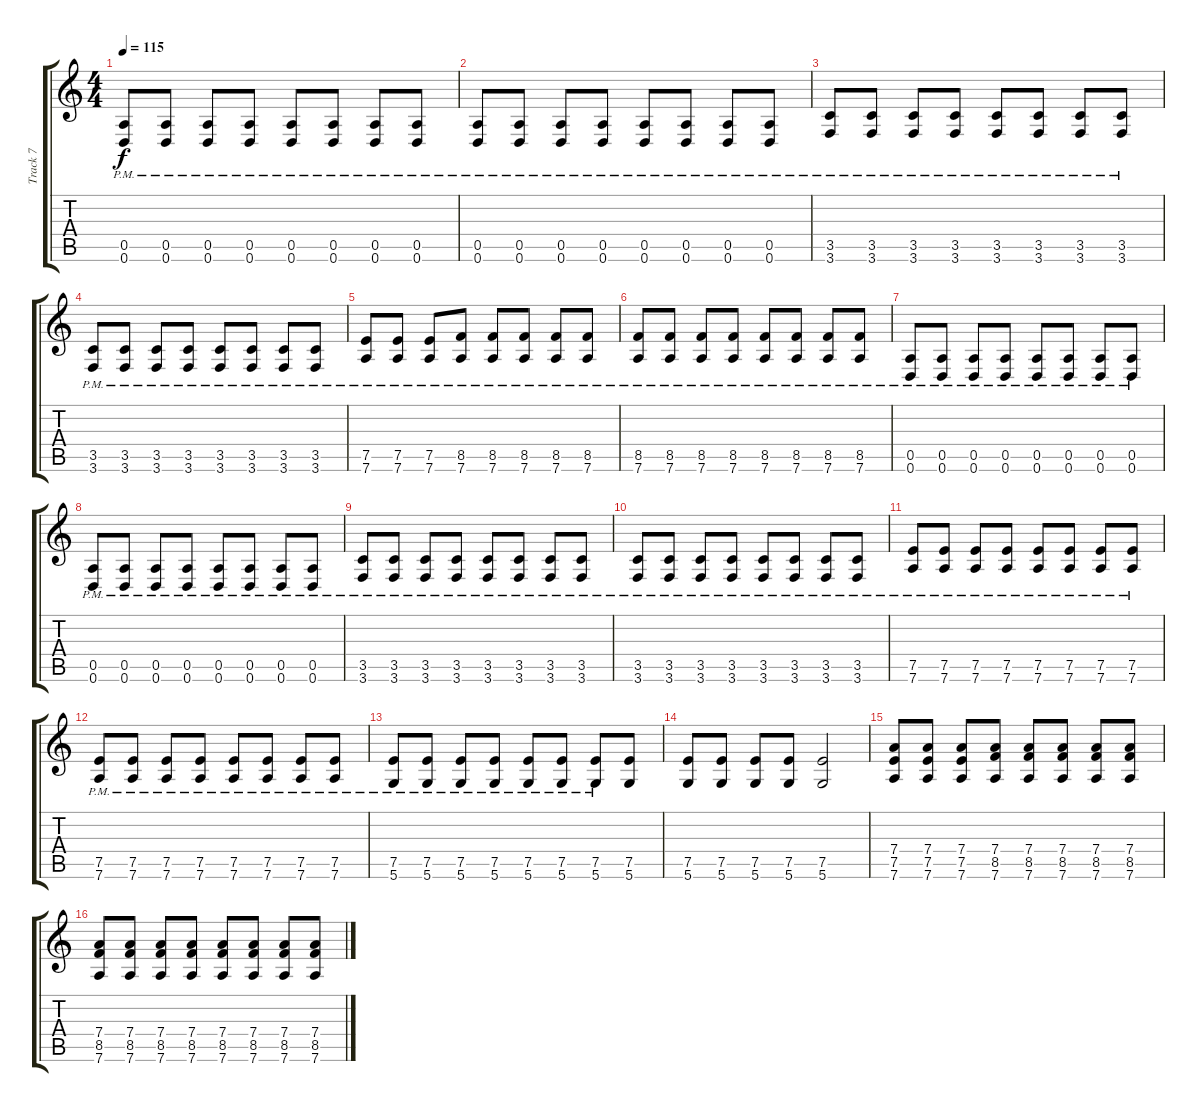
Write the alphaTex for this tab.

\track ("Track 7" "Track 7") {instrument overdrivenguitar}
\staff {score tabs}
\tuning (E4 B3 G3 D3 A2 D2) {hide}
\ts (4 4)
\tempo 115
\clef g2
\ks c
(0.5{pm} 0.6{pm}).8{dy f} (0.5{pm} 0.6{pm}).8 (0.5{pm} 0.6{pm}).8 (0.5{pm} 0.6{pm}).8 (0.5{pm} 0.6{pm}).8 (0.5{pm} 0.6{pm}).8 (0.5{pm} 0.6{pm}).8 (0.5{pm} 0.6{pm}).8 |
(0.5{pm} 0.6{pm}).8 (0.5{pm} 0.6{pm}).8 (0.5{pm} 0.6{pm}).8 (0.5{pm} 0.6{pm}).8 (0.5{pm} 0.6{pm}).8 (0.5{pm} 0.6{pm}).8 (0.5{pm} 0.6{pm}).8 (0.5{pm} 0.6{pm}).8 |
(3.5{pm} 3.6{pm}).8 (3.5{pm} 3.6{pm}).8 (3.5{pm} 3.6{pm}).8 (3.5{pm} 3.6{pm}).8 (3.5{pm} 3.6{pm}).8 (3.5{pm} 3.6{pm}).8 (3.5{pm} 3.6{pm}).8 (3.5{pm} 3.6{pm}).8 |
(3.5{pm} 3.6{pm}).8 (3.5{pm} 3.6{pm}).8 (3.5{pm} 3.6{pm}).8 (3.5{pm} 3.6{pm}).8 (3.5{pm} 3.6{pm}).8 (3.5{pm} 3.6{pm}).8 (3.5{pm} 3.6{pm}).8 (3.5{pm} 3.6{pm}).8 |
(7.5{pm} 7.6{pm}).8 (7.5{pm} 7.6{pm}).8 (7.5{pm} 7.6{pm}).8 (8.5{pm} 7.6{pm}).8 (8.5{pm} 7.6{pm}).8 (8.5{pm} 7.6{pm}).8 (8.5{pm} 7.6{pm}).8 (8.5{pm} 7.6{pm}).8 |
(8.5{pm} 7.6{pm}).8 (8.5{pm} 7.6{pm}).8 (8.5{pm} 7.6{pm}).8 (8.5{pm} 7.6{pm}).8 (8.5{pm} 7.6{pm}).8 (8.5{pm} 7.6{pm}).8 (8.5{pm} 7.6{pm}).8 (8.5{pm} 7.6{pm}).8 |
(0.5{pm} 0.6{pm}).8 (0.5{pm} 0.6{pm}).8 (0.5{pm} 0.6{pm}).8 (0.5{pm} 0.6{pm}).8 (0.5{pm} 0.6{pm}).8 (0.5{pm} 0.6{pm}).8 (0.5{pm} 0.6{pm}).8 (0.5{pm} 0.6{pm}).8 |
(0.5{pm} 0.6{pm}).8 (0.5{pm} 0.6{pm}).8 (0.5{pm} 0.6{pm}).8 (0.5{pm} 0.6{pm}).8 (0.5{pm} 0.6{pm}).8 (0.5{pm} 0.6{pm}).8 (0.5{pm} 0.6{pm}).8 (0.5{pm} 0.6{pm}).8 |
(3.5{pm} 3.6{pm}).8 (3.5{pm} 3.6{pm}).8 (3.5{pm} 3.6{pm}).8 (3.5{pm} 3.6{pm}).8 (3.5{pm} 3.6{pm}).8 (3.5{pm} 3.6{pm}).8 (3.5{pm} 3.6{pm}).8 (3.5{pm} 3.6{pm}).8 |
(3.5{pm} 3.6{pm}).8 (3.5{pm} 3.6{pm}).8 (3.5{pm} 3.6{pm}).8 (3.5{pm} 3.6{pm}).8 (3.5{pm} 3.6{pm}).8 (3.5{pm} 3.6{pm}).8 (3.5{pm} 3.6{pm}).8 (3.5{pm} 3.6{pm}).8 |
(7.5{pm} 7.6{pm}).8 (7.5{pm} 7.6{pm}).8 (7.5{pm} 7.6{pm}).8 (7.5{pm} 7.6{pm}).8 (7.5{pm} 7.6{pm}).8 (7.5{pm} 7.6{pm}).8 (7.5{pm} 7.6{pm}).8 (7.5{pm} 7.6{pm}).8 |
(7.5{pm} 7.6{pm}).8 (7.5{pm} 7.6{pm}).8 (7.5{pm} 7.6{pm}).8 (7.5{pm} 7.6{pm}).8 (7.5{pm} 7.6{pm}).8 (7.5{pm} 7.6{pm}).8 (7.5{pm} 7.6{pm}).8 (7.5{pm} 7.6{pm}).8 |
(7.5{pm} 5.6{pm}).8 (7.5{pm} 5.6{pm}).8 (7.5{pm} 5.6{pm}).8 (7.5{pm} 5.6{pm}).8 (7.5{pm} 5.6{pm}).8 (7.5{pm} 5.6{pm}).8 (7.5{pm} 5.6{pm}).8 (7.5 5.6).8 |
(7.5 5.6).8 (7.5 5.6).8 (7.5 5.6).8 (7.5 5.6).8 (7.5 5.6).2 |
(7.4 7.5 7.6).8 (7.4 7.5 7.6).8 (7.4 7.5 7.6).8 (7.4 8.5 7.6).8 (7.4 8.5 7.6).8 (7.4 8.5 7.6).8 (7.4 8.5 7.6).8 (7.4 8.5 7.6).8 |
(7.4 8.5 7.6).8 (7.4 8.5 7.6).8 (7.4 8.5 7.6).8 (7.4 8.5 7.6).8 (7.4 8.5 7.6).8 (7.4 8.5 7.6).8 (7.4 8.5 7.6).8 (7.4 8.5 7.6).8
